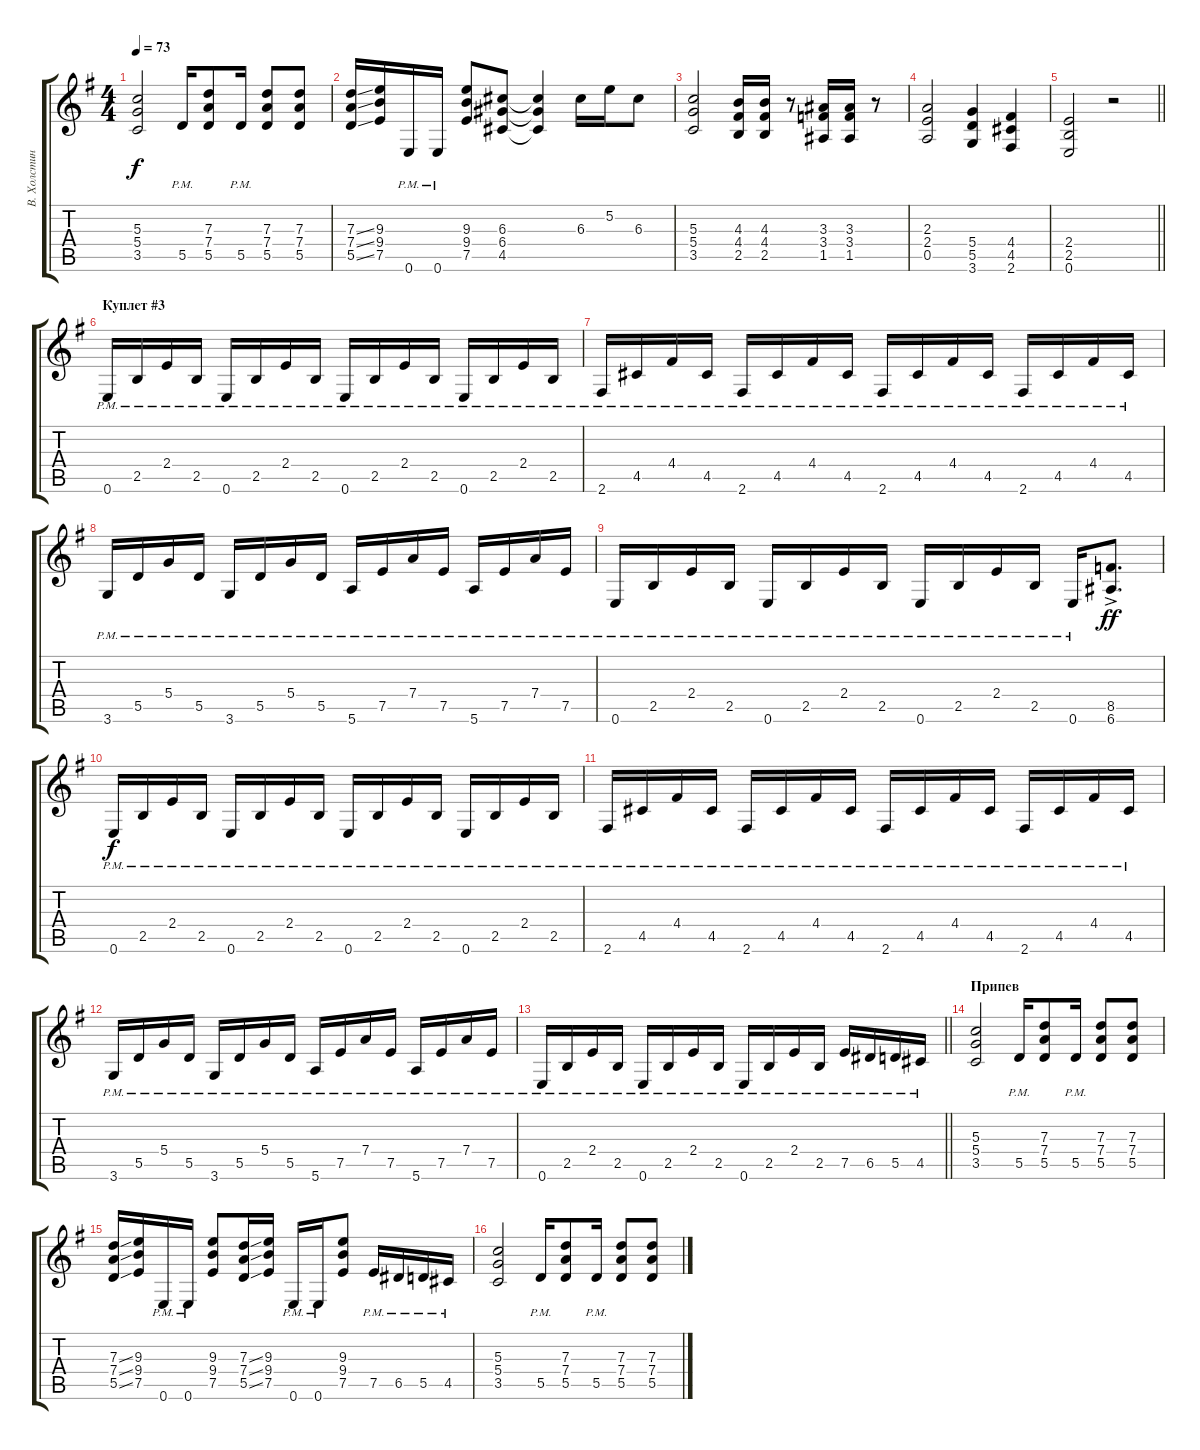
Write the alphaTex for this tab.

\track ("В. Холстинин" "В. Холстин") {instrument distortionguitar}
\staff {score tabs}
\tuning (E4 B3 G3 D3 A2 E2) {hide}
\ts (4 4)
\tempo 73
\clef g2
\ks g
(5.3 5.4 3.5).2{dy f} 5.5{pm}.16 (7.3 7.4 5.5).8 5.5{pm}.16 (7.3 7.4 5.5).8 (7.3 7.4 5.5).8 |
(7.3{ss} 7.4{ss} 5.5{ss}).16 (9.3 9.4 7.5).16 0.6{pm}.16 0.6{pm}.16 (9.3 9.4 7.5).8 (6.3 6.4 4.5).8 (6.3{t} 6.4{t} 4.5{t}).4 6.3.16 5.2.16 6.3.8 |
(5.3 5.4 3.5).2 (4.3 4.4 2.5).16 (4.3 4.4 2.5).16 r.8 (3.3 3.4 1.5).16 (3.3 3.4 1.5).16 r.8 |
(2.3 2.4 0.5).2 (5.4 5.5 3.6).4 (4.4 4.5 2.6).4 |
\barLineRight lightlight
(2.4 2.5 0.6).2 r.2 |
\section ("" "Куплет #3")
0.6{pm}.16 2.5{pm}.16 2.4{pm}.16 2.5{pm}.16 0.6{pm}.16 2.5{pm}.16 2.4{pm}.16 2.5{pm}.16 0.6{pm}.16 2.5{pm}.16 2.4{pm}.16 2.5{pm}.16 0.6{pm}.16 2.5{pm}.16 2.4{pm}.16 2.5{pm}.16 |
2.6{pm}.16 4.5{pm}.16 4.4{pm}.16 4.5{pm}.16 2.6{pm}.16 4.5{pm}.16 4.4{pm}.16 4.5{pm}.16 2.6{pm}.16 4.5{pm}.16 4.4{pm}.16 4.5{pm}.16 2.6{pm}.16 4.5{pm}.16 4.4{pm}.16 4.5{pm}.16 |
3.6{pm}.16 5.5{pm}.16 5.4{pm}.16 5.5{pm}.16 3.6{pm}.16 5.5{pm}.16 5.4{pm}.16 5.5{pm}.16 5.6{pm}.16 7.5{pm}.16 7.4{pm}.16 7.5{pm}.16 5.6{pm}.16 7.5{pm}.16 7.4{pm}.16 7.5{pm}.16 |
0.6{pm}.16 2.5{pm}.16 2.4{pm}.16 2.5{pm}.16 0.6{pm}.16 2.5{pm}.16 2.4{pm}.16 2.5{pm}.16 0.6{pm}.16 2.5{pm}.16 2.4{pm}.16 2.5{pm}.16 0.6{pm}.16 (8.5 6.6{ac}).8{d dy ff} |
0.6{pm}.16{dy f} 2.5{pm}.16 2.4{pm}.16 2.5{pm}.16 0.6{pm}.16 2.5{pm}.16 2.4{pm}.16 2.5{pm}.16 0.6{pm}.16 2.5{pm}.16 2.4{pm}.16 2.5{pm}.16 0.6{pm}.16 2.5{pm}.16 2.4{pm}.16 2.5{pm}.16 |
2.6{pm}.16 4.5{pm}.16 4.4{pm}.16 4.5{pm}.16 2.6{pm}.16 4.5{pm}.16 4.4{pm}.16 4.5{pm}.16 2.6{pm}.16 4.5{pm}.16 4.4{pm}.16 4.5{pm}.16 2.6{pm}.16 4.5{pm}.16 4.4{pm}.16 4.5{pm}.16 |
3.6{pm}.16 5.5{pm}.16 5.4{pm}.16 5.5{pm}.16 3.6{pm}.16 5.5{pm}.16 5.4{pm}.16 5.5{pm}.16 5.6{pm}.16 7.5{pm}.16 7.4{pm}.16 7.5{pm}.16 5.6{pm}.16 7.5{pm}.16 7.4{pm}.16 7.5{pm}.16 |
\barLineRight lightlight
0.6{pm}.16 2.5{pm}.16 2.4{pm}.16 2.5{pm}.16 0.6{pm}.16 2.5{pm}.16 2.4{pm}.16 2.5{pm}.16 0.6{pm}.16 2.5{pm}.16 2.4{pm}.16 2.5{pm}.16 7.5{pm}.16 6.5{pm}.16 5.5{pm}.16 4.5{pm}.16 |
\section ("" "Припев")
(5.3 5.4 3.5).2 5.5{pm}.16 (7.3 7.4 5.5).8 5.5{pm}.16 (7.3 7.4 5.5).8 (7.3 7.4 5.5).8 |
(7.3{ss} 7.4{ss} 5.5{ss}).16 (9.3 9.4 7.5).16 0.6{pm}.16 0.6{pm}.16 (9.3 9.4 7.5).8 (7.3{ss} 7.4{ss} 5.5{ss}).16 (9.3 9.4 7.5).16 0.6{pm}.16 0.6{pm}.16 (9.3 9.4 7.5).8 7.5{pm}.16 6.5{pm}.16 5.5{pm}.16 4.5{pm}.16 |
(5.3 5.4 3.5).2 5.5{pm}.16 (7.3 7.4 5.5).8 5.5{pm}.16 (7.3 7.4 5.5).8 (7.3 7.4 5.5).8
